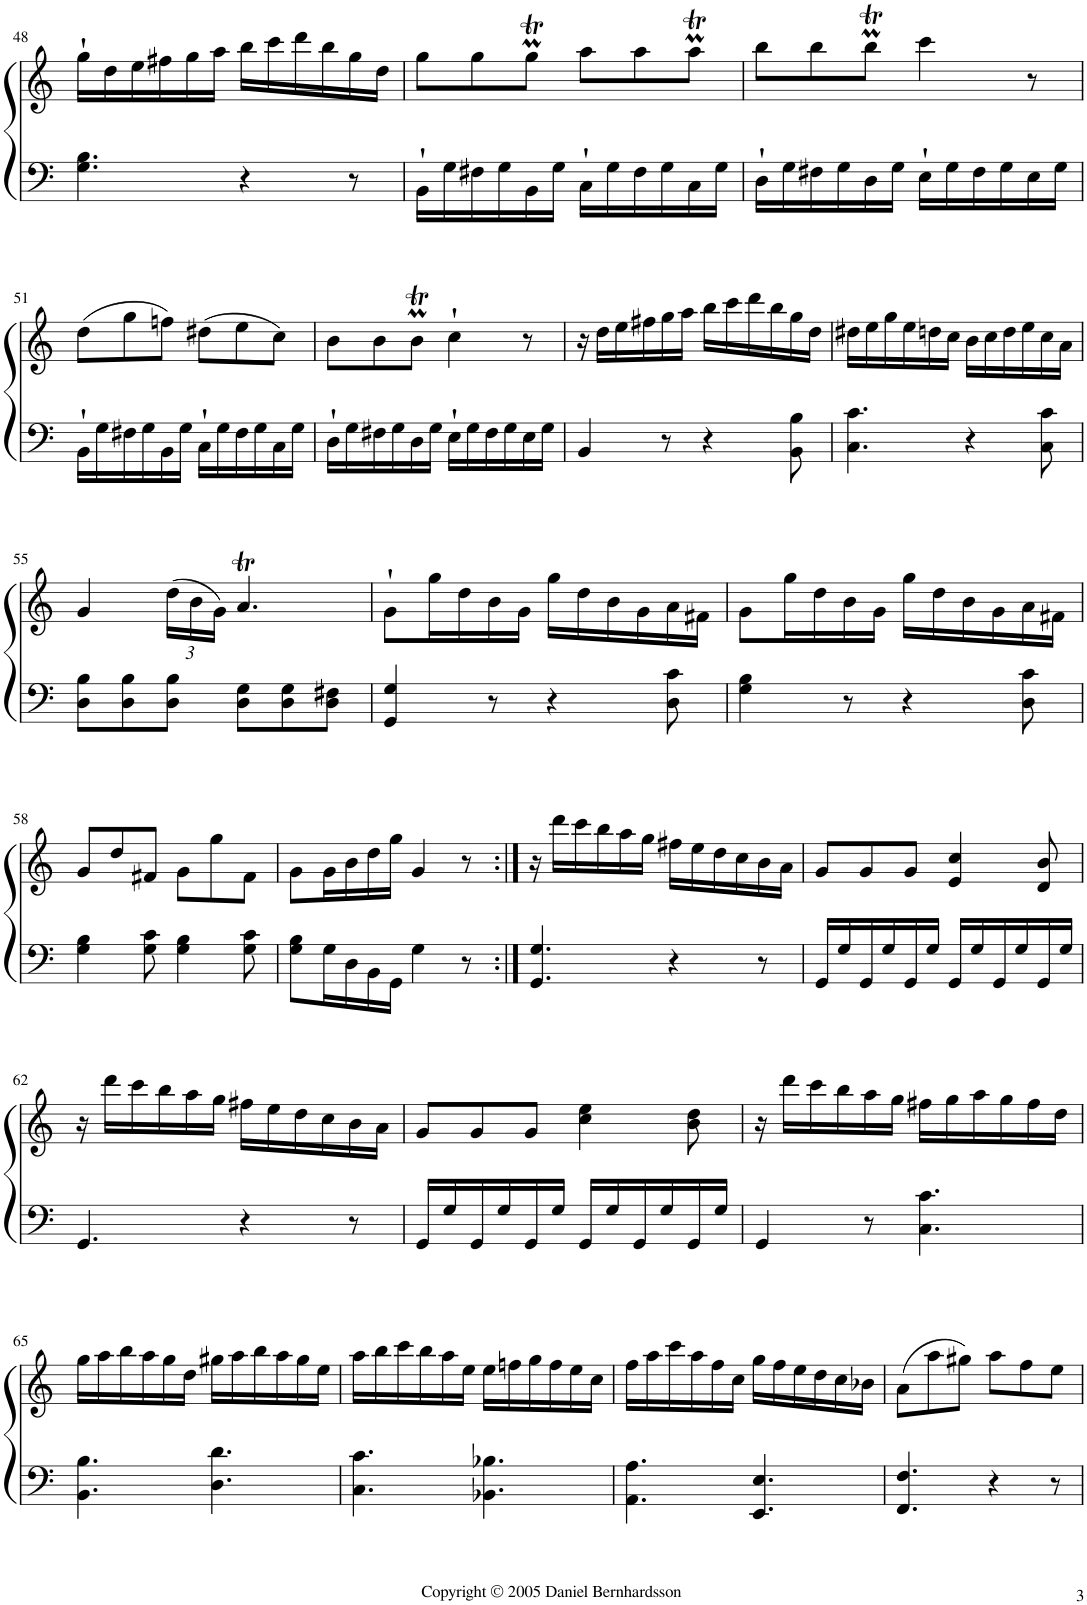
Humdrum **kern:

**kern	**kern
*part1	*part1
*staff2	*staff1
*I"Piano	*
*I'Pno.	*
!!LO:PB:g=z
*clefF4	*clefG2
*k[]	*k[]
*M6/8	*M6/8
=48	=48
4.G\ 4.B\	16gg`\LL
.	16dd\
.	16ee\
.	16ff#X\
.	16gg\
.	16aa\JJ
4r	16bb\LL
.	16ccc\
.	16ddd\
.	16bb\
8r	16gg\
.	16dd\JJ
=49	=49
16BB`\LL	8gg\L
16G\	.
16F#X\	8gg\
16G\	.
16BB\	8ggMT\J
16G\JJ	.
16C`\LL	8aa\L
16G\	.
16F#\	8aa\
16G\	.
16C\	8aaMT\J
16G\JJ	.
=50	=50
16D`\LL	8bb\L
16G\	.
16F#X\	8bb\
16G\	.
16D\	8bbmt\J
16G\JJ	.
16E`\LL	4ccc\
16G\	.
16F#\	.
16G\	.
16E\	8r
16G\JJ	.
!!LO:LB:g=z
=51	=51
16BB`\LL	(8dd\L
16G\	.
16F#X\	8gg\
16G\	.
16BB\	8ffn\J)
16G\JJ	.
16C`\LL	(8dd#X\L
16G\	.
16F#\	8ee\
16G\	.
16C\	8cc\J)
16G\JJ	.
=52	=52
16D`\LL	8b\L
16G\	.
16F#X\	8b\
16G\	.
16D\	8bmt\J
16G\JJ	.
16E`\LL	4cc`\
16G\	.
16F#\	.
16G\	.
16E\	8r
16G\JJ	.
=53	=53
4BB/	16r
.	16dd\LL
.	16ee\
.	16ff#X\
8r	16gg\
.	16aa\JJ
4r	16bb\LL
.	16ccc\
.	16ddd\
.	16bb\
8BB\ 8B\	16gg\
.	16dd\JJ
=54	=54
4.C\ 4.c\	16dd#X\LL
.	16ee\
.	16gg\
.	16ee\
.	16ddn\
.	16cc\JJ
4r	16b\LL
.	16cc\
.	16dd\
.	16ee\
8C\ 8c\	16cc\
.	16a\JJ
!!LO:LB:g=z
=55	=55
8D\ 8B\L	4g/
8D\ 8B\	.
*	*Xbrackettup
8D\ 8B\J	(24dd\LL
.	24b\
.	24g\JJ)
8D\ 8G\L	4.aT/
8D\ 8G\	.
8D\ 8F#X\J	.
=56	=56
4GG/ 4G/	8g`\L
.	16gg\L
.	16dd\
8r	16b\
.	16g\JJ
4r	16gg\LL
.	16dd\
.	16b\
.	16g\
8D\ 8c\	16a\
.	16f#X\JJ
=57	=57
4G\ 4B\	8g\L
.	16gg\L
.	16dd\
8r	16b\
.	16g\JJ
4r	16gg\LL
.	16dd\
.	16b\
.	16g\
8D\ 8c\	16a\
.	16f#X\JJ
!!LO:LB:g=z
=58	=58
4G\ 4B\	8g/L
.	8dd/
8G\ 8c\	8f#X/J
4G\ 4B\	8g\L
.	8gg\
8G\ 8c\	8f#\J
=59	=59
8G\ 8B\L	8g\L
16G\L	16g\L
16D\	16b\
16BB\	16dd\
16GG\JJ	16gg\JJ
4G\	4g/
8r	8r
=60:|!	=60:|!
4.GG/ 4.G/	16r
.	16ddd\LL
.	16ccc\
.	16bb\
.	16aa\
.	16gg\JJ
4r	16ff#X\LL
.	16ee\
.	16dd\
.	16cc\
8r	16b\
.	16a\JJ
=61	=61
16GG/LL	8g/L
16G/	.
16GG/	8g/
16G/	.
16GG/	8g/J
16G/JJ	.
16GG/LL	4e/ 4cc/
16G/	.
16GG/	.
16G/	.
16GG/	8d/ 8b/
16G/JJ	.
!!LO:LB:g=z
=62	=62
4.GG/	16r
.	16ddd\LL
.	16ccc\
.	16bb\
.	16aa\
.	16gg\JJ
4r	16ff#X\LL
.	16ee\
.	16dd\
.	16cc\
8r	16b\
.	16a\JJ
=63	=63
16GG/LL	8g/L
16G/	.
16GG/	8g/
16G/	.
16GG/	8g/J
16G/JJ	.
16GG/LL	4cc\ 4ee\
16G/	.
16GG/	.
16G/	.
16GG/	8b\ 8dd\
16G/JJ	.
=64	=64
4GG/	16r
.	16ddd\LL
.	16ccc\
.	16bb\
8r	16aa\
.	16gg\JJ
4.C\ 4.c\	16ff#X\LL
.	16gg\
.	16aa\
.	16gg\
.	16ff#\
.	16dd\JJ
!!LO:LB:g=z
=65	=65
4.BB\ 4.B\	16gg\LL
.	16aa\
.	16bb\
.	16aa\
.	16gg\
.	16dd\JJ
4.D\ 4.d\	16gg#X\LL
.	16aa\
.	16bb\
.	16aa\
.	16gg#\
.	16ee\JJ
=66	=66
4.C\ 4.c\	16aa\LL
.	16bb\
.	16ccc\
.	16bb\
.	16aa\
.	16ee\JJ
4.BB-X\ 4.B-X\	16ee\LL
.	16ffn\
.	16gg\
.	16ff\
.	16ee\
.	16cc\JJ
=67	=67
4.AA\ 4.A\	16ff\LL
.	16aa\
.	16ccc\
.	16aa\
.	16ff\
.	16cc\JJ
4.EE/ 4.E/	16gg\LL
.	16ff\
.	16ee\
.	16dd\
.	16cc\
.	16b-X\JJ
=68	=68
4.FF/ 4.F/	(8a\L
.	8aa\
.	8gg#X\J)
4r	8aa\L
.	8ff\
8r	8ee\J
=	=
*-	*-
